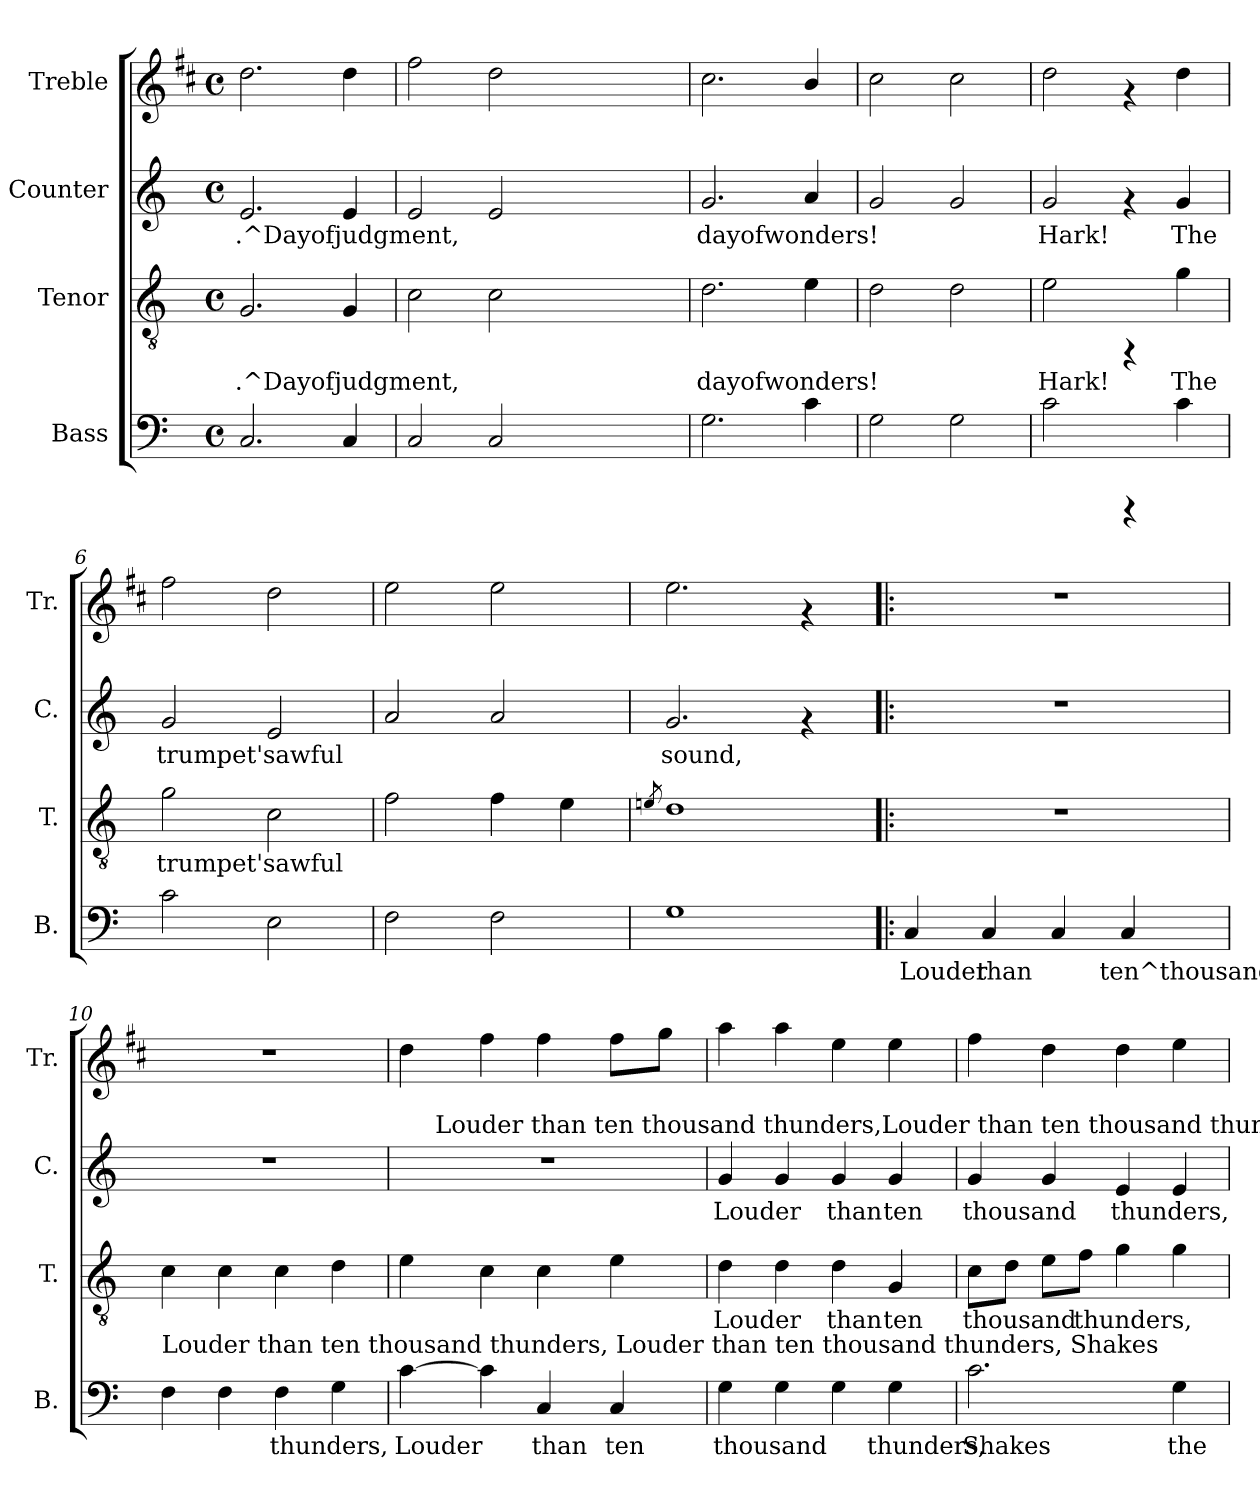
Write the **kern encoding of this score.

**kern	**text	**kern	**text	**kern	**text	**kern
*part4	*part4	*part3	*part3	*part2	*part2	*part1
*staff4	*staff4	*staff3	*staff3	*staff2	*staff2	*staff1
*I"Bass	*	*I"Tenor	*	*I"Counter	*	*I"Treble
*I'B.	*	*I'T.	*	*I'C.	*	*I'Tr.
!!LO:PB:g=z
*stria5	*	*stria5	*	*stria5	*	*stria5
*clefF4	*	*clefGv2	*	*clefG2	*	*clefG2
*	*	*	*	*	*	*ITrd1c2
*k[]	*	*k[]	*	*k[]	*	*k[]
*C:	*	*C:	*	*C:	*	*C:
*M4/4	*	*M4/4	*	*M4/4	*	*M4/4
*met(c)	*	*met(c)	*	*met(c)	*	*met(c)
=1	=1	=1	=1	=1	=1	=1
!	!LO:LY:b:cj	!	!LO:LY:a:rj	!	!LO:LY:b:rj	!
2.C/	.	2.G/	.^Dayofjudgment,	2.e/	.^Dayofjudgment,	2.cc\
!	!LO:LY:b:cj	!	!LO:LY:a:rj	!	!LO:LY:b:rj	!
4C/	.	4G/	.	4e/	.	4cc\
=2	=2	=2	=2	=2	=2	=2
!	!LO:LY:b:cj	!	!LO:LY:a:rj	!	!LO:LY:b:rj	!
2C/	.	2c\	.	2e/	.	2ee\
!	!LO:LY:b:cj	!	!LO:LY:a:rj	!	!LO:LY:b:rj	!
2C/	.	2c\	.	2e/	.	2cc\
=3	=3	=3	=3	=3	=3	=3
!	!LO:LY:b:cj	!	!LO:LY:a:rj	!	!LO:LY:b:rj	!
2.G\	.	2.d\	dayofwonders!	2.g/	dayofwonders!	2.b\
!	!LO:LY:b:cj	!	!LO:LY:a:rj	!	!LO:LY:b:rj	!
4c\	.	4e\	.	4a/	.	4a/
=4	=4	=4	=4	=4	=4	=4
!	!LO:LY:b:cj	!	!LO:LY:a:rj	!	!LO:LY:b:rj	!
2G\	.	2d\	.	2g/	.	2b\
!	!LO:LY:b:cj	!	!LO:LY:a:rj	!	!LO:LY:b:rj	!
2G\	.	2d\	.	2g/	.	2b\
=5	=5	=5	=5	=5	=5	=5
!	!LO:LY:b:cj	!	!LO:LY:a:rj	!	!LO:LY:b:rj	!
2c\	.	2e\	Hark!	2g/	Hark!	2cc>\
4rCCC	.	4rFF	.	4rf	.	4rf
!	!LO:LY:b:cj	!	!LO:LY:a:rj	!	!LO:LY:b:rj	!
4c\	.	4g\	The	4g/	The	4cc\
=6	=6	=6	=6	=6	=6	=6
!	!LO:LY:b:cj	!	!LO:LY:a:rj	!	!LO:LY:b:rj	!
2c\	.	2g\	trumpet'sawful	2g/	trumpet'sawful	2ee\
!	!LO:LY:b:cj	!	!LO:LY:a:rj	!	!LO:LY:b:rj	!
2E\	.	2c\	.	2e/	.	2cc\
=7	=7	=7	=7	=7	=7	=7
!	!LO:LY:b:cj	!	!LO:LY:a:rj	!	!LO:LY:b:rj	!
2F\	.	2f\	.	2a/	.	2dd\
!	!LO:LY:b:cj	!	!LO:LY:a:rj	!	!LO:LY:b:rj	!
2F\	.	4f\	.	2a/	.	2dd\
!	!	!	!LO:LY:a:rj	!	!	!
.	.	4e\	.	.	.	.
=8	=8	=8	=8	=8	=8	=8
.	.	8qen/	.	.	.	.
!	!LO:LY:b:cj	!	!LO:LY:a:rj	!	!LO:LY:b:rj	!
1G	.	1d	.	2.g/	sound,	2.dd\
.	.	.	.	4rf	.	4rf
=9!|:	=9!|:	=9!|:	=9!|:	=9!|:	=9!|:	=9!|:
!	!LO:LY:b:cj	!	!	!	!	!
4C/	Louder	1r	.	1r	.	1r
!	!LO:LY:b:cj	!	!	!	!	!
4C/	than	.	.	.	.	.
!	!LO:LY:b:cj	!	!	!	!	!
4C/	.	.	.	.	.	.
!	!LO:LY:b:cj	!	!	!	!	!
4C/	ten^thousand	.	.	.	.	.
=10	=10	=10	=10	=10	=10	=10
!LO:TX:a:t=Louder than ten thousand thunders, Louder than ten thousand thunders, Shakes	!	!	!	!	!	!
!	!LO:LY:b:cj	!	!LO:LY:a:rj	!	!	!
4F\	.	4c\	.	1r	.	1r
!	!LO:LY:b:cj	!	!LO:LY:a:rj	!	!	!
4F\	.	4c\	.	.	.	.
!	!LO:LY:b:cj	!	!LO:LY:a:rj	!	!	!
4F\	thunders,	4c\	.	.	.	.
!	!LO:LY:b:cj	!	!LO:LY:a:rj	!	!	!
4G\	.	4d\	.	.	.	.
=11	=11	=11	=11	=11	=11	=11
!	!LO:LY:b:cj	!	!LO:LY:a:rj	!	!	!
*	*	*	*	*^	*	*
[<4c\	Louder	4e\	.	1r	16ryy	.	4cc\
.	.	.	.	.	64ryy	.	.
!	!	!	!	!	!LO:TX:a:t=Louder than ten thousand thunders,Louder than ten thousand thunders,	!	!
.	.	.	.	.	2ryy	.	.
!	!LO:LY:b:cj	!	!LO:LY:a:rj	!	!	!	!
4c\]	.	4c\	.	.	.	.	4ee\
!	!LO:LY:b:cj	!	!LO:LY:a:rj	!	!	!	!
4C/	than	4c\	.	.	.	.	4ee\
.	.	.	.	.	4ryy	.	.
!	!LO:LY:b:cj	!	!LO:LY:a:rj	!	!	!	!
4C/	ten	4e\	.	.	.	.	8ee\L
.	.	.	.	.	8ryy	.	.
.	.	.	.	.	.	.	8ff\J
.	.	.	.	.	32.ryy	.	.
=12	=12	=12	=12	=12	=12	=12	=12
!	!LO:LY:b:cj	!	!LO:LY:a:rj	!	!	!LO:LY:b:rj	!
*	*	*	*	*v	*v	*	*
4G\	thousand	4d\	Louder	4g/	Louder	4gg\
!	!LO:LY:b:cj	!	!LO:LY:a:rj	!	!LO:LY:b:rj	!
4G\	.	4d\	.	4g/	.	4gg\
!	!LO:LY:b:cj	!	!LO:LY:a:rj	!	!LO:LY:b:rj	!
4G\	.	4d\	than	4g/	than	4dd\
!	!LO:LY:b:cj	!	!LO:LY:a:rj	!	!LO:LY:b:rj	!
4G\	thunders,	4G/	ten	4g/	ten	4dd\
=13	=13	=13	=13	=13	=13	=13
!	!LO:LY:b:cj	!	!LO:LY:a:rj	!	!LO:LY:b:rj	!
2.c\	Shakes	8c\L	thousand	4g/	thousand	4ee\
!	!	!	!LO:LY:a:rj	!	!	!
.	.	8d\J	.	.	.	.
!	!	!	!LO:LY:a:rj	!	!LO:LY:b:rj	!
.	.	8e\L	.	4g/	.	4cc\
!	!	!	!LO:LY:a:rj	!	!	!
.	.	8f\J	thunders,	.	.	.
!	!	!	!LO:LY:a:rj	!	!LO:LY:b:rj	!
.	.	4g\	.	4e/	thunders,	4cc\
!	!LO:LY:b:cj	!	!LO:LY:a:rj	!	!LO:LY:b:rj	!
4G\	the	4g\	.	4e/	.	4dd\
=	=	=	=	=	=	=
*-	*-	*-	*-	*-	*-	*-
